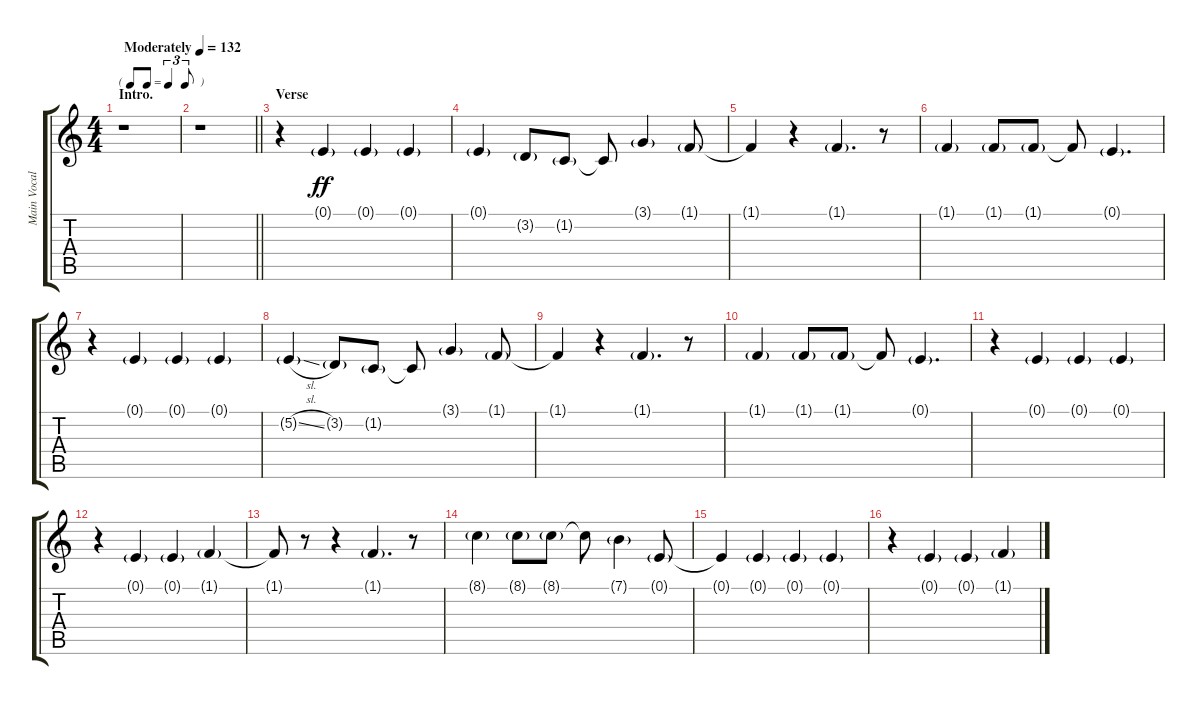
\track ("Main Vocal" "Main Vocal") {instrument oboe}
\staff {score tabs}
\tuning (E4 B3 G3 D3 A2 E2) {hide}
\ts (4 4)
\tf triplet8th
\section ("" "Intro.")
\tempo (132 "Moderately")
\clef g2
\ks c
r.1{dy ff instrument oboe} |
\barLineRight lightlight
r.1 |
\section ("" "Verse")
r.4 0.1{g}.4 0.1{g}.4 0.1{g}.4 |
0.1{g}.4 3.2{g}.8 1.2{g}.8 1.2{t}.8 3.1{g}.4 1.1{g}.8 |
1.1{t}.4 r.4 1.1{g}.4{d} r.8 |
1.1{g}.4 1.1{g}.8 1.1{g}.8 1.1{t}.8 0.1{g}.4{d} |
r.4 0.1{g}.4 0.1{g}.4 0.1{g}.4 |
5.2{sl g}.4 3.2{g}.8 1.2{g}.8 1.2{t}.8 3.1{g}.4 1.1{g}.8 |
1.1{t}.4 r.4 1.1{g}.4{d} r.8 |
1.1{g}.4 1.1{g}.8 1.1{g}.8 1.1{t}.8 0.1{g}.4{d} |
r.4 0.1{g}.4 0.1{g}.4 0.1{g}.4 |
r.4 0.1{g}.4 0.1{g}.4 1.1{g}.4 |
1.1{t}.8 r.8 r.4 1.1{g}.4{d} r.8 |
8.1{g}.4 8.1{g}.8 8.1{g}.8 8.1{t}.8 7.1{g}.4 0.1{g}.8 |
0.1{t}.4 0.1{g}.4 0.1{g}.4 0.1{g}.4 |
r.4 0.1{g}.4 0.1{g}.4 1.1{g}.4
